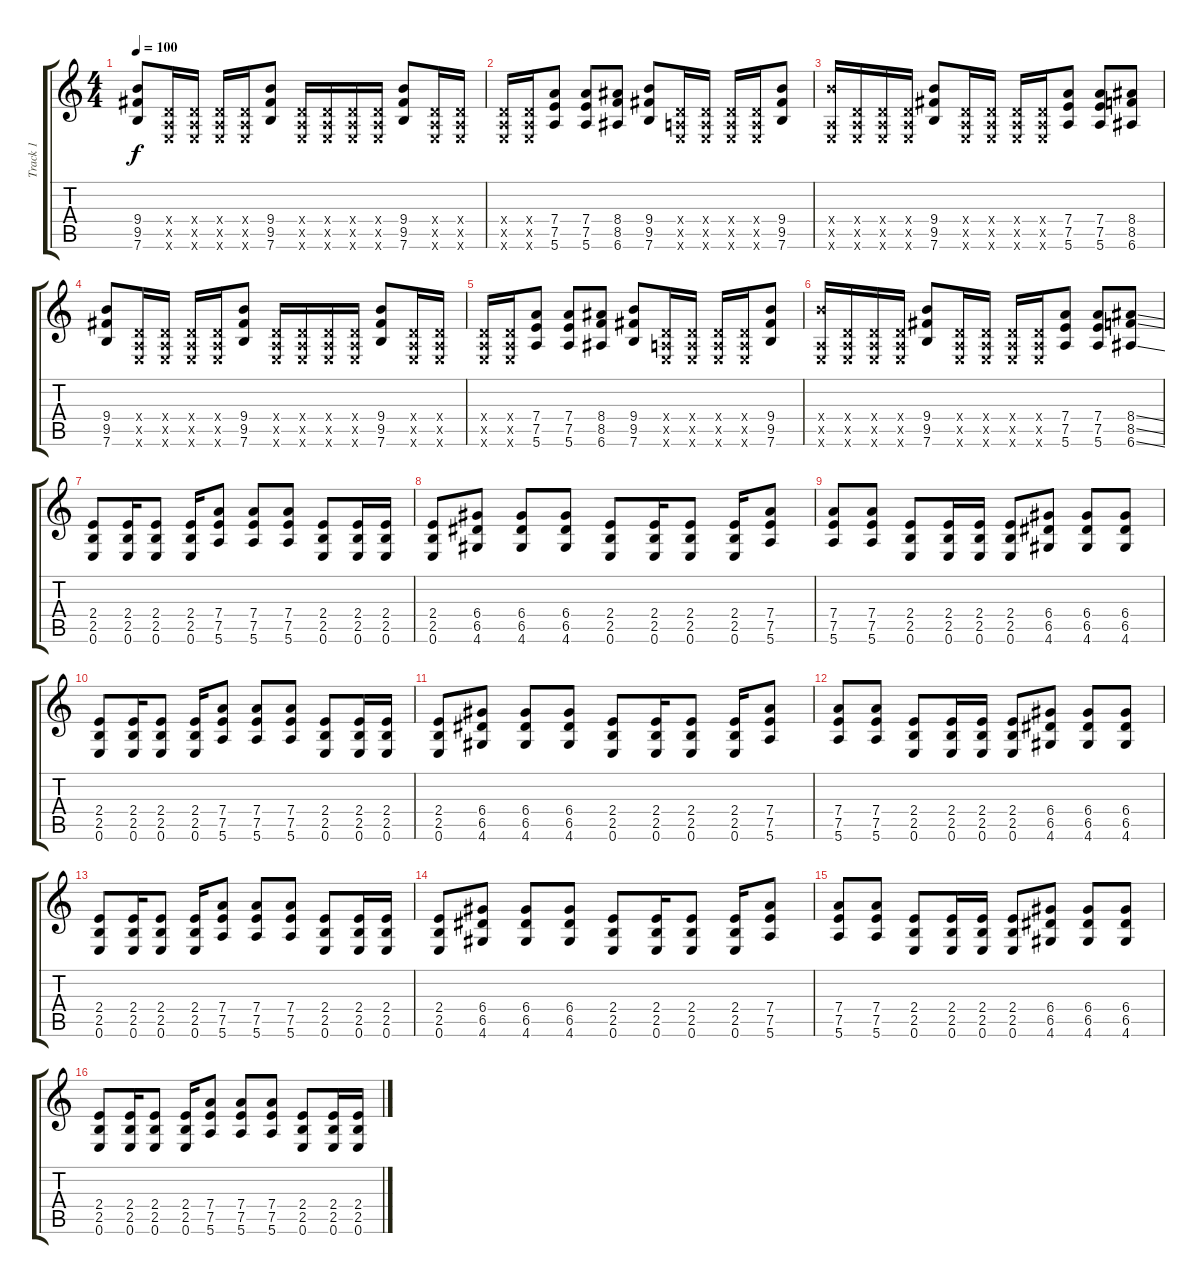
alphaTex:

\track ("Track 1" "Track 1") {instrument overdrivenguitar}
\staff {score tabs}
\tuning (E4 B3 G3 D3 A2 E2) {hide}
\ts (4 4)
\tempo 100
\clef g2
\ks c
(9.4 9.5 7.6).8{dy f} (0.4{x} 0.5{x} 0.6{x}).16 (0.4{x} 0.5{x} 0.6{x}).16 (0.4{x} 0.5{x} 0.6{x}).16 (0.4{x} 0.5{x} 0.6{x}).16 (9.4 9.5 7.6).8 (0.4{x} 0.5{x} 0.6{x}).16 (0.4{x} 0.5{x} 0.6{x}).16 (0.4{x} 0.5{x} 0.6{x}).16 (0.4{x} 0.5{x} 0.6{x}).16 (9.4 9.5 7.6).8 (0.4{x} 0.5{x} 0.6{x}).16 (0.4{x} 0.5{x} 0.6{x}).16 |
(0.4{x} 0.5{x} 0.6{x}).16 (0.4{x} 0.5{x} 0.6{x}).16 (7.4 7.5 5.6).8 (7.4 7.5 5.6).8 (8.4 8.5 6.6).8 (9.4 9.5 7.6).8 (0.4{x} 0.5{x} 0.6{x}).16 (0.4{x} 0.5{x} 0.6{x}).16 (0.4{x} 0.5{x} 0.6{x}).16 (0.4{x} 0.5{x} 0.6{x}).16 (9.4 9.5 7.6).8 |
(9.4{x} 0.5{x} 0.6{x}).16 (0.4{x} 0.5{x} 0.6{x}).16 (0.4{x} 0.5{x} 0.6{x}).16 (0.4{x} 0.5{x} 0.6{x}).16 (9.4 9.5 7.6).8 (0.4{x} 0.5{x} 0.6{x}).16 (0.4{x} 0.5{x} 0.6{x}).16 (0.4{x} 0.5{x} 0.6{x}).16 (0.4{x} 0.5{x} 0.6{x}).16 (7.4 7.5 5.6).8 (7.4 7.5 5.6).8 (8.4 8.5 6.6).8 |
(9.4 9.5 7.6).8 (0.4{x} 0.5{x} 0.6{x}).16 (0.4{x} 0.5{x} 0.6{x}).16 (0.4{x} 0.5{x} 0.6{x}).16 (0.4{x} 0.5{x} 0.6{x}).16 (9.4 9.5 7.6).8 (0.4{x} 0.5{x} 0.6{x}).16 (0.4{x} 0.5{x} 0.6{x}).16 (0.4{x} 0.5{x} 0.6{x}).16 (0.4{x} 0.5{x} 0.6{x}).16 (9.4 9.5 7.6).8 (0.4{x} 0.5{x} 0.6{x}).16 (0.4{x} 0.5{x} 0.6{x}).16 |
(0.4{x} 0.5{x} 0.6{x}).16 (0.4{x} 0.5{x} 0.6{x}).16 (7.4 7.5 5.6).8 (7.4 7.5 5.6).8 (8.4 8.5 6.6).8 (9.4 9.5 7.6).8 (0.4{x} 0.5{x} 0.6{x}).16 (0.4{x} 0.5{x} 0.6{x}).16 (0.4{x} 0.5{x} 0.6{x}).16 (0.4{x} 0.5{x} 0.6{x}).16 (9.4 9.5 7.6).8 |
(9.4{x} 0.5{x} 0.6{x}).16 (0.4{x} 0.5{x} 0.6{x}).16 (0.4{x} 0.5{x} 0.6{x}).16 (0.4{x} 0.5{x} 0.6{x}).16 (9.4 9.5 7.6).8 (0.4{x} 0.5{x} 0.6{x}).16 (0.4{x} 0.5{x} 0.6{x}).16 (0.4{x} 0.5{x} 0.6{x}).16 (0.4{x} 0.5{x} 0.6{x}).16 (7.4 7.5 5.6).8 (7.4 7.5 5.6).8 (8.4{ss} 8.5{ss} 6.6{ss}).8 |
(2.4 2.5 0.6).8 (2.4 2.5 0.6).16 (2.4 2.5 0.6).8 (2.4 2.5 0.6).16 (7.4 7.5 5.6).8 (7.4 7.5 5.6).8 (7.4 7.5 5.6).8 (2.4 2.5 0.6).8 (2.4 2.5 0.6).16 (2.4 2.5 0.6).16 |
(2.4 2.5 0.6).8 (6.4 6.5 4.6).8 (6.4 6.5 4.6).8 (6.4 6.5 4.6).8 (2.4 2.5 0.6).8 (2.4 2.5 0.6).16 (2.4 2.5 0.6).8 (2.4 2.5 0.6).16 (7.4 7.5 5.6).8 |
(7.4 7.5 5.6).8 (7.4 7.5 5.6).8 (2.4 2.5 0.6).8 (2.4 2.5 0.6).16 (2.4 2.5 0.6).16 (2.4 2.5 0.6).8 (6.4 6.5 4.6).8 (6.4 6.5 4.6).8 (6.4 6.5 4.6).8 |
(2.4 2.5 0.6).8 (2.4 2.5 0.6).16 (2.4 2.5 0.6).8 (2.4 2.5 0.6).16 (7.4 7.5 5.6).8 (7.4 7.5 5.6).8 (7.4 7.5 5.6).8 (2.4 2.5 0.6).8 (2.4 2.5 0.6).16 (2.4 2.5 0.6).16 |
(2.4 2.5 0.6).8 (6.4 6.5 4.6).8 (6.4 6.5 4.6).8 (6.4 6.5 4.6).8 (2.4 2.5 0.6).8 (2.4 2.5 0.6).16 (2.4 2.5 0.6).8 (2.4 2.5 0.6).16 (7.4 7.5 5.6).8 |
(7.4 7.5 5.6).8 (7.4 7.5 5.6).8 (2.4 2.5 0.6).8 (2.4 2.5 0.6).16 (2.4 2.5 0.6).16 (2.4 2.5 0.6).8 (6.4 6.5 4.6).8 (6.4 6.5 4.6).8 (6.4 6.5 4.6).8 |
(2.4 2.5 0.6).8 (2.4 2.5 0.6).16 (2.4 2.5 0.6).8 (2.4 2.5 0.6).16 (7.4 7.5 5.6).8 (7.4 7.5 5.6).8 (7.4 7.5 5.6).8 (2.4 2.5 0.6).8 (2.4 2.5 0.6).16 (2.4 2.5 0.6).16 |
(2.4 2.5 0.6).8 (6.4 6.5 4.6).8 (6.4 6.5 4.6).8 (6.4 6.5 4.6).8 (2.4 2.5 0.6).8 (2.4 2.5 0.6).16 (2.4 2.5 0.6).8 (2.4 2.5 0.6).16 (7.4 7.5 5.6).8 |
(7.4 7.5 5.6).8 (7.4 7.5 5.6).8 (2.4 2.5 0.6).8 (2.4 2.5 0.6).16 (2.4 2.5 0.6).16 (2.4 2.5 0.6).8 (6.4 6.5 4.6).8 (6.4 6.5 4.6).8 (6.4 6.5 4.6).8 |
(2.4 2.5 0.6).8 (2.4 2.5 0.6).16 (2.4 2.5 0.6).8 (2.4 2.5 0.6).16 (7.4 7.5 5.6).8 (7.4 7.5 5.6).8 (7.4 7.5 5.6).8 (2.4 2.5 0.6).8 (2.4 2.5 0.6).16 (2.4 2.5 0.6).16
